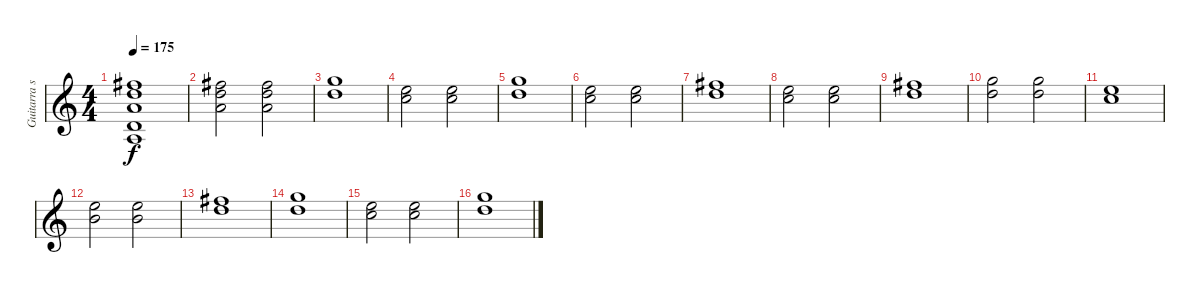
\track ("Guitarra segunda" "Guitarra s") {instrument electricguitarclean}
\staff {score}
\tuning (E4 B3 G3 D3 A2 E2) {hide}
\ts (4 4)
\tempo 175
\clef g2
\ks c
(2.1 3.2 2.3 0.4 0.5).1{dy f} |
(2.1 3.2 2.3).2 (2.1 3.2 2.3).2 |
(3.1 3.2).1 |
(0.1 1.2).2 (0.1 1.2).2 |
(3.1 3.2).1 |
(0.1 1.2).2 (0.1 1.2).2 |
(2.1 3.2).1 |
(0.1 1.2).2 (0.1 1.2).2 |
(2.1 3.2).1 |
(3.1 3.2).2 (3.1 3.2).2 |
(0.1 1.2).1 |
(0.1 0.2).2 (0.1 0.2).2 |
(2.1 3.2).1 |
(3.1 3.2).1 |
(0.1 1.2).2 (0.1 1.2).2 |
(3.1 3.2).1
